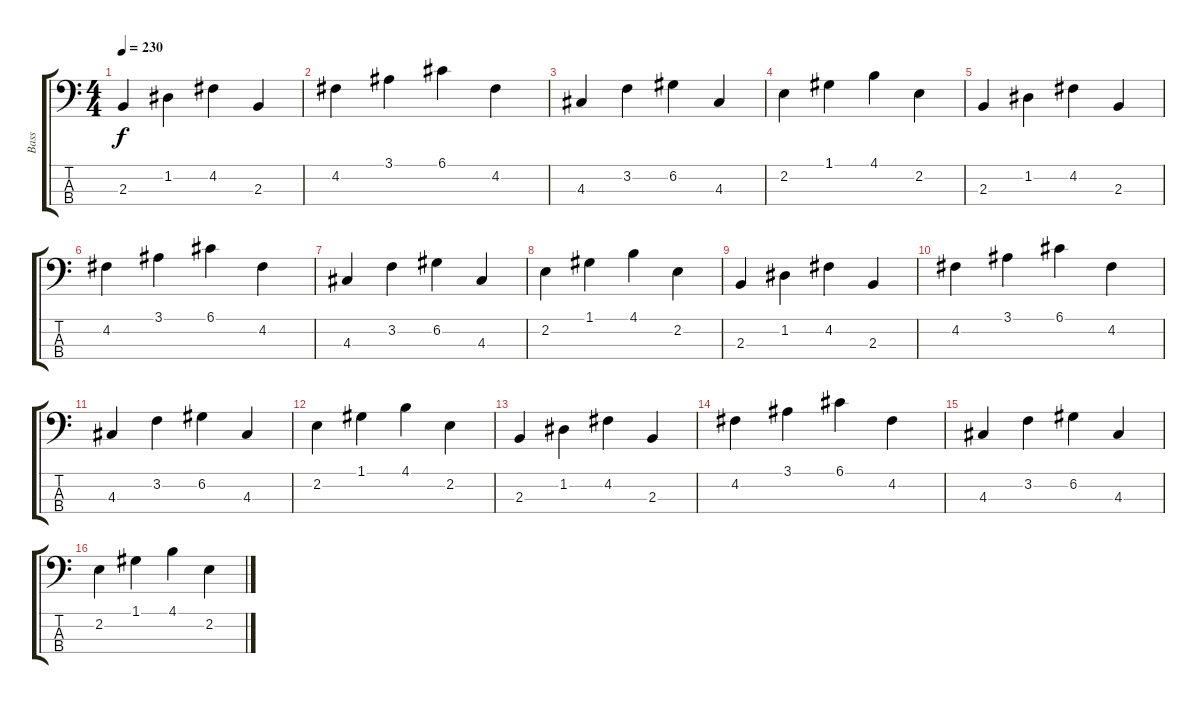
\track ("Bass" "Bass") {instrument electricbassfinger}
\staff {score tabs}
\tuning (G2 D2 A1 E1) {hide}
\ts (4 4)
\tempo 230
\clef f4
\ks c
2.3.4{dy f} 1.2.4 4.2.4 2.3.4 |
4.2.4 3.1.4 6.1.4 4.2.4 |
4.3.4 3.2.4 6.2.4 4.3.4 |
2.2.4 1.1.4 4.1.4 2.2.4 |
2.3.4 1.2.4 4.2.4 2.3.4 |
4.2.4 3.1.4 6.1.4 4.2.4 |
4.3.4 3.2.4 6.2.4 4.3.4 |
2.2.4 1.1.4 4.1.4 2.2.4 |
2.3.4 1.2.4 4.2.4 2.3.4 |
4.2.4 3.1.4 6.1.4 4.2.4 |
4.3.4 3.2.4 6.2.4 4.3.4 |
2.2.4 1.1.4 4.1.4 2.2.4 |
2.3.4 1.2.4 4.2.4 2.3.4 |
4.2.4 3.1.4 6.1.4 4.2.4 |
4.3.4 3.2.4 6.2.4 4.3.4 |
2.2.4 1.1.4 4.1.4 2.2.4
